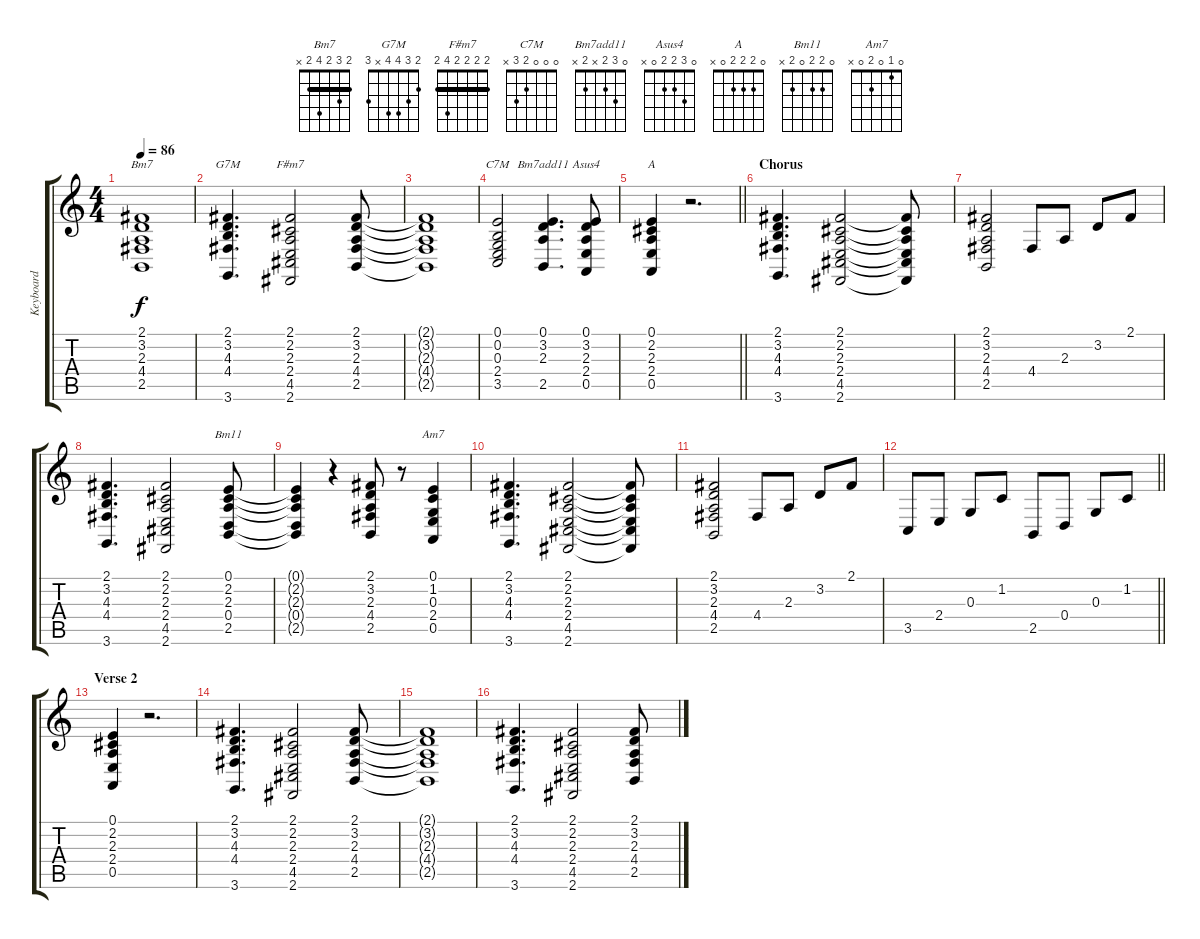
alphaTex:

\track ("Keyboard" "Keyboard") {instrument lead2sawtooth}
\staff {score tabs}
\tuning (E4 B3 G3 D3 A2 E2) {hide}
\chord ("Bm7" 2 3 2 4 2 x) {barre 2}
\chord ("G7M" 2 3 4 4 x 3)
\chord ("F#m7" 2 2 2 2 4 2) {barre 2}
\chord ("C7M" 0 0 0 2 3 x)
\chord ("Bm7add11" 0 3 2 x 2 x)
\chord ("Asus4" 0 3 2 2 0 x)
\chord ("A" 0 2 2 2 0 x)
\chord ("Bm11" 0 2 2 0 2 x)
\chord ("Am7" 0 1 0 2 0 x)
\ts (4 4)
\tempo 86
\clef g2
\ks c
(2.1{t} 3.2{t} 2.3{t} 4.4{t} 2.5{t}).1{ch "Bm7" dy f} |
(2.1 3.2 4.3 4.4 3.6).4{d ch "G7M"} (2.1 2.2 2.3 2.4 4.5 2.6).2{ch "F#m7"} (2.1 3.2 2.3 4.4 2.5).8 |
(2.1{t} 3.2{t} 2.3{t} 4.4{t} 2.5{t}).1 |
(0.1 0.2 0.3 2.4 3.5).2{ch "C7M"} (0.1 3.2 2.3 2.5).4{d ch "Bm7add11"} (0.1 3.2 2.3 2.4 0.5).8{ch "Asus4"} |
\barLineRight lightlight
(0.1 2.2 2.3 2.4 0.5).4{ch "A"} r.2{d} |
\section ("" "Chorus")
(2.1 3.2 4.3 4.4 3.6).4{d} (2.1 2.2 2.3 2.4 4.5 2.6).2 (2.1{t} 2.2{t} 2.3{t} 2.4{t} 4.5{t} 2.6{t}).8 |
(2.1 3.2 2.3 4.4 2.5).2 4.4.8 2.3.8 3.2.8 2.1.8 |
(2.1 3.2 4.3 4.4 3.6).4{d} (2.1 2.2 2.3 2.4 4.5 2.6).2 (0.1 2.2 2.3 0.4 2.5).8{ch "Bm11"} |
(0.1{t} 2.2{t} 2.3{t} 0.4{t} 2.5{t}).4 r.4 (2.1 3.2 2.3 4.4 2.5).8 r.8 (0.1 1.2 0.3 2.4 0.5).4{ch "Am7"} |
(2.1 3.2 4.3 4.4 3.6).4{d} (2.1 2.2 2.3 2.4 4.5 2.6).2 (2.1{t} 2.2{t} 2.3{t} 2.4{t} 4.5{t} 2.6{t}).8 |
(2.1 3.2 2.3 4.4 2.5).2 4.4.8 2.3.8 3.2.8 2.1.8 |
\barLineRight lightlight
3.5.8 2.4.8 0.3.8 1.2.8 2.5.8 0.4.8 0.3.8 1.2.8 |
\section ("" "Verse 2")
(0.1 2.2 2.3 2.4 0.5).4 r.2{d} |
(2.1 3.2 4.3 4.4 3.6).4{d} (2.1 2.2 2.3 2.4 4.5 2.6).2 (2.1 3.2 2.3 4.4 2.5).8 |
(2.1{t} 3.2{t} 2.3{t} 4.4{t} 2.5{t}).1 |
(2.1 3.2 4.3 4.4 3.6).4{d} (2.1 2.2 2.3 2.4 4.5 2.6).2 (2.1 3.2 2.3 4.4 2.5).8
